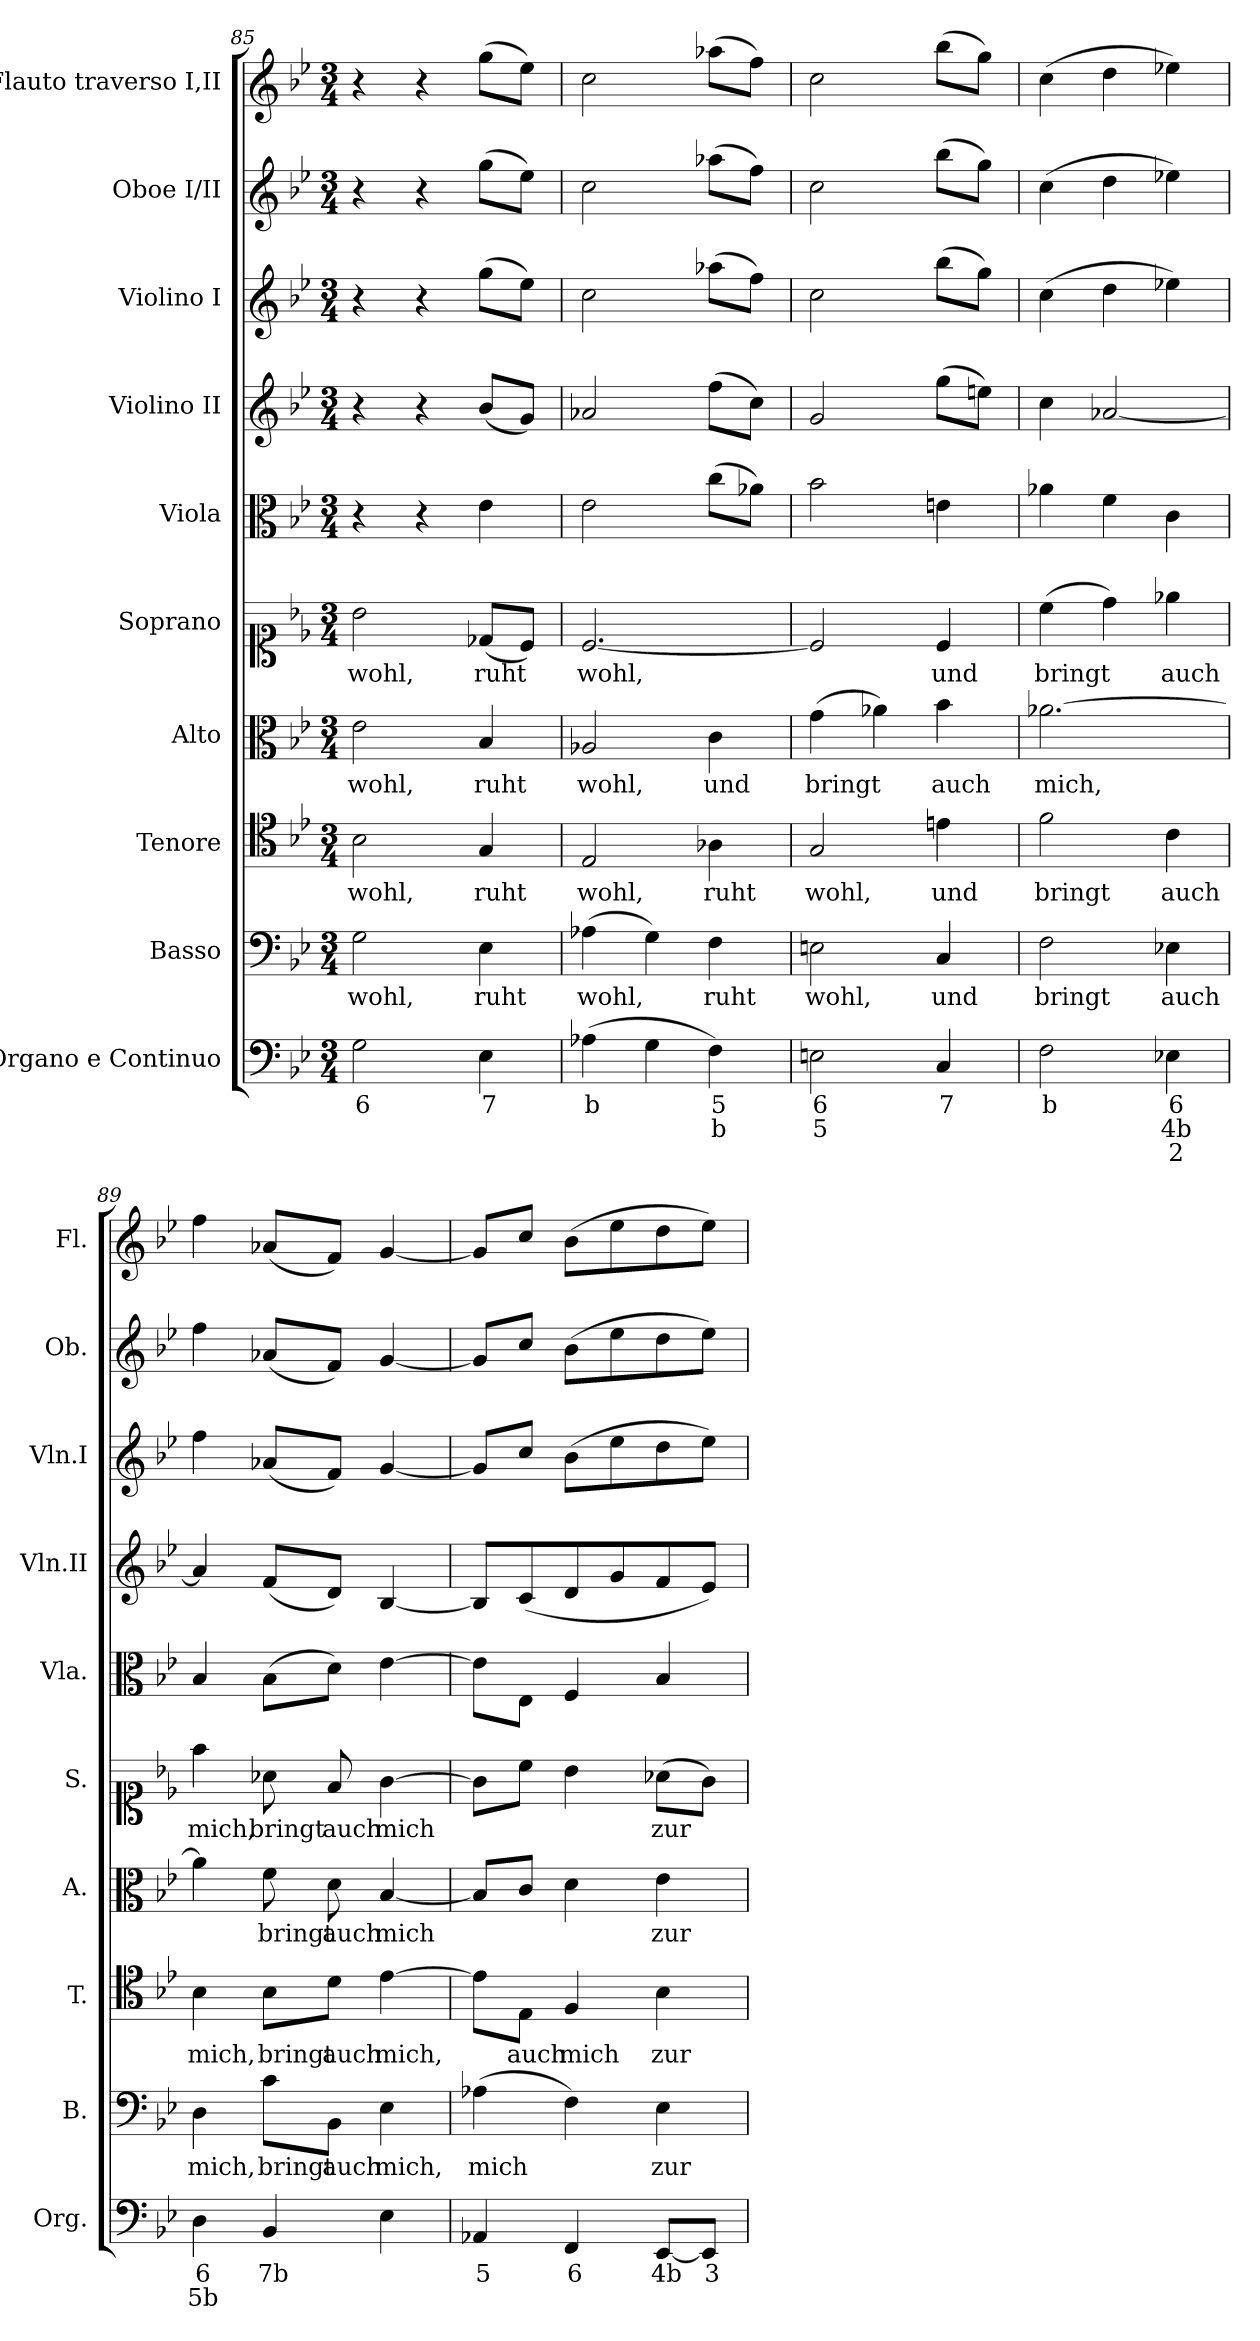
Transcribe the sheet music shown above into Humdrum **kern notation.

**kern	**text	**text	**text	**kern	**text	**kern	**text	**kern	**text	**kern	**text	**kern	**kern	**kern	**kern	**kern
*part10	*part10	*part10	*part10	*part9	*part9	*part8	*part8	*part7	*part7	*part6	*part6	*part5	*part4	*part3	*part2	*part1
*staff10	*staff10	*staff10	*staff10	*staff9	*staff9	*staff8	*staff8	*staff7	*staff7	*staff6	*staff6	*staff5	*staff4	*staff3	*staff2	*staff1
*I"Organo e  Continuo	*	*	*	*I"Basso	*	*I"Tenore	*	*I"Alto	*	*I"Soprano	*	*I"Viola	*I"Violino II	*I"Violino I	*I"Oboe I/II	*I"Flauto traverso I,II
*I'Org.	*	*	*	*I'B.	*	*I'T.	*	*I'A.	*	*I'S.	*	*I'Vla.	*I'Vln.II	*I'Vln.I	*I'Ob.	*I'Fl.
*clefF4	*	*	*	*clefF4	*	*clefC4	*	*clefC3	*	*clefC1	*	*clefC3	*clefG2	*clefG2	*clefG2	*clefG2
*k[b-e-]	*	*	*	*k[b-e-]	*	*k[b-e-]	*	*k[b-e-]	*	*k[b-e-]	*	*k[b-e-]	*k[b-e-]	*k[b-e-]	*k[b-e-]	*k[b-e-]
*M3/4	*	*	*	*M3/4	*	*M3/4	*	*M3/4	*	*M3/4	*	*M3/4	*M3/4	*M3/4	*M3/4	*M3/4
=85	=85	=85	=85	=85	=85	=85	=85	=85	=85	=85	=85	=85	=85	=85	=85	=85
2G\	6	.	.	2G\	wohl,	2B-\	wohl,	2e-\	wohl,	2b-\	wohl,	4r	4r	4r	4r	4r
.	.	.	.	.	.	.	.	.	.	.	.	4r	4r	4r	4r	4r
4E-\	7	.	.	4E-\	ruht	4G/	ruht	4B-/	ruht	(<8d-X/L	ruht	4e-\	(<8b-/L	(>8gg\L	(>8gg\L	(>8gg\L
.	.	.	.	.	.	.	.	.	.	8c/J)	.	.	8g/J)	8ee-\J)	8ee-\J)	8ee-\J)
=86	=86	=86	=86	=86	=86	=86	=86	=86	=86	=86	=86	=86	=86	=86	=86	=86
(>4A-X\	b	.	.	(>4A-X\	wohl,	2E-/	wohl,	2A-X/	wohl,	[2.c/	wohl,	2e-\	2a-X/	2cc\	2cc\	2cc\
4G\	.	.	.	4G\)	.	.	.	.	.	.	.	.	.	.	.	.
4F\)	5	b	.	4F\	ruht	4A-X\	ruht	4c\	und	.	.	(>8cc\L	(>8ff\L	(>8aa-X\L	(>8aa-X\L	(>8aa-X\L
.	.	.	.	.	.	.	.	.	.	.	.	8a-X\J)	8cc\J)	8ff\J)	8ff\J)	8ff\J)
=87	=87	=87	=87	=87	=87	=87	=87	=87	=87	=87	=87	=87	=87	=87	=87	=87
2En\	6	5	.	2En\	wohl,	2G/	wohl,	(>4g\	bringt	2c/]	.	2b-\	2g/	2cc\	2cc\	2cc\
.	.	.	.	.	.	.	.	4a-X\)	.	.	.	.	.	.	.	.
4C/	7	.	.	4C/	und	4en\	und	4b-\	auch	4c/	und	4en\	(>8gg\L	(>8bb-\L	(>8bb-\L	(>8bb-\L
.	.	.	.	.	.	.	.	.	.	.	.	.	8een\J)	8gg\J)	8gg\J)	8gg\J)
=88	=88	=88	=88	=88	=88	=88	=88	=88	=88	=88	=88	=88	=88	=88	=88	=88
2F\	b	.	.	2F\	bringt	2f\	bringt	[2.a-X\	mich,	(>4cc\	bringt	4a-X\	4cc\	(>4cc\	(>4cc\	(>4cc\
.	.	.	.	.	.	.	.	.	.	4dd\)	.	4f\	[2a-X/	4dd\	4dd\	4dd\
4E-X\	6	4b	2	4E-X\	auch	4c\	auch	.	.	4ee-X\	auch	4c\	.	4ee-X\)	4ee-X\)	4ee-X\)
=89	=89	=89	=89	=89	=89	=89	=89	=89	=89	=89	=89	=89	=89	=89	=89	=89
4D\	6	5b	.	4D\	mich,	4B-\	mich,	4a-\]	.	4ff\	mich,	4B-/	4a-/]	4ff\	4ff\	4ff\
4BB-/	7b	.	.	8c\L	bringt	8B-\L	bringt	8f\	bringt	8a-X\	bringt	(>8B-\L	(<8f/L	(<8a-X/L	(<8a-X/L	(<8a-X/L
.	.	.	.	8BB-\J	auch	8d\J	auch	8d\	auch	8f/	auch	8d\J)	8d/J)	8f/J)	8f/J)	8f/J)
4E-\	.	.	.	4E-\	mich,	[4e-\	mich,	[4B-/	mich	[4g\	mich	[4e-\	[4B-/	[4g/	[4g/	[4g/
=90	=90	=90	=90	=90	=90	=90	=90	=90	=90	=90	=90	=90	=90	=90	=90	=90
4AA-X/	5	.	.	(>4A-X\	mich	8e-\L]	.	8B-/L]	.	8g\L]	.	8e-\L]	8B-/L]	8g/L]	8g/L]	8g/L]
.	.	.	.	.	.	8E-\J	auch	8c/J	.	8cc\J	.	8E-\J	(<8c/	8cc/J	8cc/J	8cc/J
4FF/	6	.	.	4F\)	.	4F/	mich	4d\	.	4b-\	.	4F/	8d/	(>8b-\L	(>8b-\L	(>8b-\L
.	.	.	.	.	.	.	.	.	.	.	.	.	8g/	8ee-\	8ee-\	8ee-\
[8EE-/L	4b	.	.	4E-\	zur	4B-\	zur	4e-\	zur	(>8a-X\L	zur	4B-/	8f/	8dd\	8dd\	8dd\
8EE-/J]	3	.	.	.	.	.	.	.	.	8g\J)	.	.	8e-/J)	8ee-\J)	8ee-\J)	8ee-\J)
=	=	=	=	=	=	=	=	=	=	=	=	=	=	=	=	=
*-	*-	*-	*-	*-	*-	*-	*-	*-	*-	*-	*-	*-	*-	*-	*-	*-
